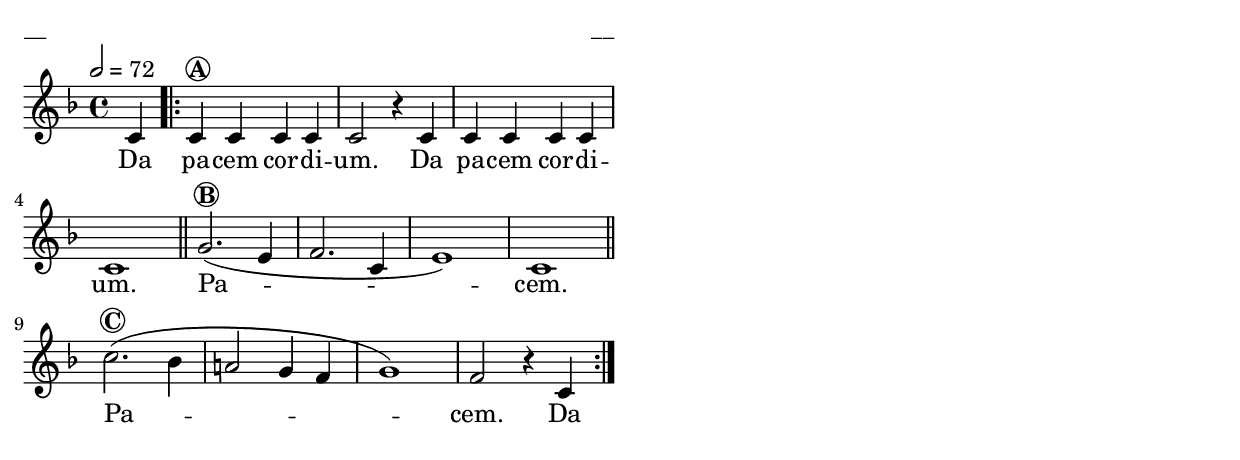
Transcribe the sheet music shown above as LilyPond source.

\version "2.13.16" 
%\header {
%    title = "Da pacem cordium"
%}
% Chants de Taizé, #35
\paper {
line-width = 10\cm
left-margin = 0.4\cm
between-system-padding = 0.1\cm
between-system-space = 0.1\cm
}
\layout {
indent = #0
ragged-last = ##f
}


voiceA = \relative c' {
\clef "treble"
\key d \minor
\time 4/4 \tempo 2=72
\partial 4*1
c4 
\repeat volta 2 {
c4^\markup{\circle \bold A} c c c | c2 r4 c |
c4 c c c | c1 \bar "||"
g'2.(^\markup{\circle \bold B} e4 | f2. c4 | e1) | c1 \bar "||"
c'2.(^\markup{\circle \bold C} bes4 | a!2 g4 f | g1) | f2 r4 c  
} 
} 


lyricA = \lyricmode {
Da pa -- cem cor -- di -- um. 
Da pa -- cem cor -- di -- um. 
Pa -- cem. Pa -- cem. 
Da
}

voiceB = \relative c' {
\clef "treble"
\key d \minor
\time 4/4 
\partial 4*1
s4
\repeat volta 2 {
s1 | s1 | s1 | s2. c4 |
c4 c s2 | s1 | s1 | s2. c4 |
c4 c s2 | s1 | s1 | s1
} 
}

lyricB = \lyricmode {
Da pa -- cem  
Da pa -- cem  
}


fullScore = <<
\new Staff {
<<
\new Voice = "voiceA" { \oneVoice \autoBeamOff \voiceA }
%\new Voice = "voiceB" { \voiceTwo \autoBeamOff \voiceB }
\lyricsto "voiceA" \new Lyrics \lyricA
%\lyricsto "voiceB" \new Lyrics \lyricB
>>
}
>>

\score {
\fullScore
\header { piece = "__" opus = "__" }
}
\markup { \with-color #(x11-color 'white) \sans \smaller "__" }
\score {
\unfoldRepeats
\fullScore
\midi {
\context { \Staff \remove "Staff_performer" }
\context { \Voice \consists "Staff_performer" }
}
}


